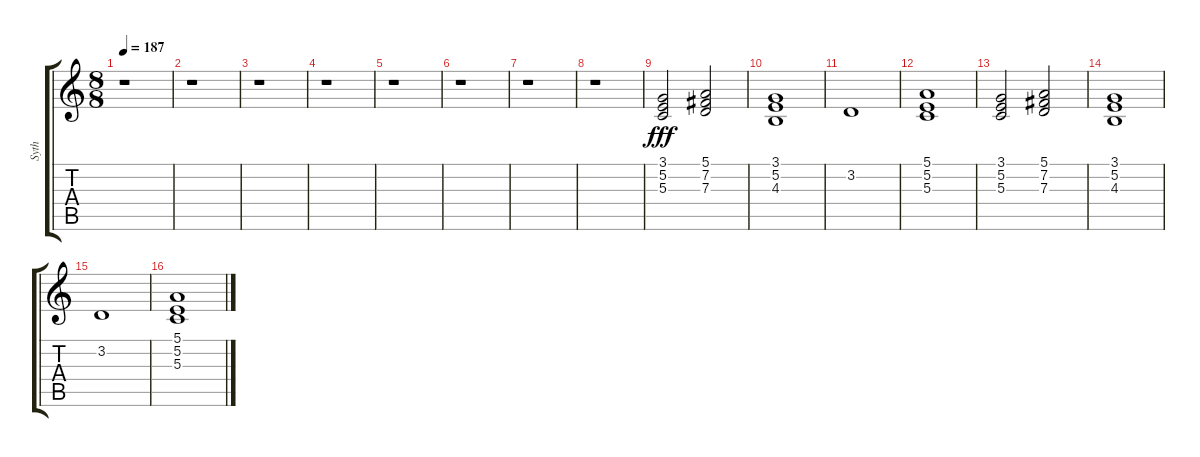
\track ("Syth" "Syth") {instrument pad2warm}
\staff {score tabs}
\tuning (E4 B3 G3 D3 A2 E2) {hide}
\ts (8 8)
\tempo 187
\clef g2
\ks c
r.1{dy f} |
r.1 |
r.1 |
r.1 |
r.1 |
r.1 |
r.1 |
r.1 |
(3.1 5.2 5.3).2{dy fff} (5.1 7.2 7.3).2 |
(3.1 5.2 4.3).1 |
3.2.1 |
(5.1 5.2 5.3).1 |
(3.1 5.2 5.3).2 (5.1 7.2 7.3).2 |
(3.1 5.2 4.3).1 |
3.2.1 |
(5.1 5.2 5.3).1
